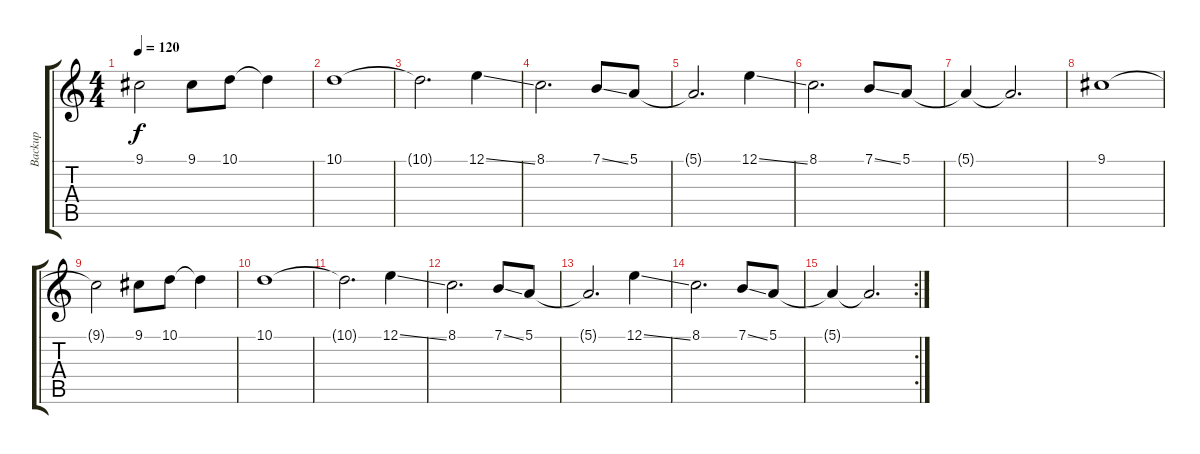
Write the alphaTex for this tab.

\track ("Backup" "Backup") {instrument trombone}
\staff {score tabs}
\tuning (E4 B3 G3 D3 A2 E2) {hide}
\ts (4 4)
\tempo 120
\clef g2
\ks c
9.1{t}.2{dy f} 9.1.8 10.1.8 10.1{t}.4 |
10.1.1 |
10.1{t}.2{d} 12.1{ss}.4 |
8.1.2{d} 7.1{ss}.8 5.1.8 |
5.1{t}.2{d} 12.1{ss}.4 |
8.1.2{d} 7.1{ss}.8 5.1.8 |
5.1{t}.4 5.1{t}.2{d} |
9.1.1 |
9.1{t}.2 9.1.8 10.1.8 10.1{t}.4 |
10.1.1 |
10.1{t}.2{d} 12.1{ss}.4 |
8.1.2{d} 7.1{ss}.8 5.1.8 |
5.1{t}.2{d} 12.1{ss}.4 |
8.1.2{d} 7.1{ss}.8 5.1.8 |
\rc 2
5.1{t}.4 5.1{t}.2{d}
